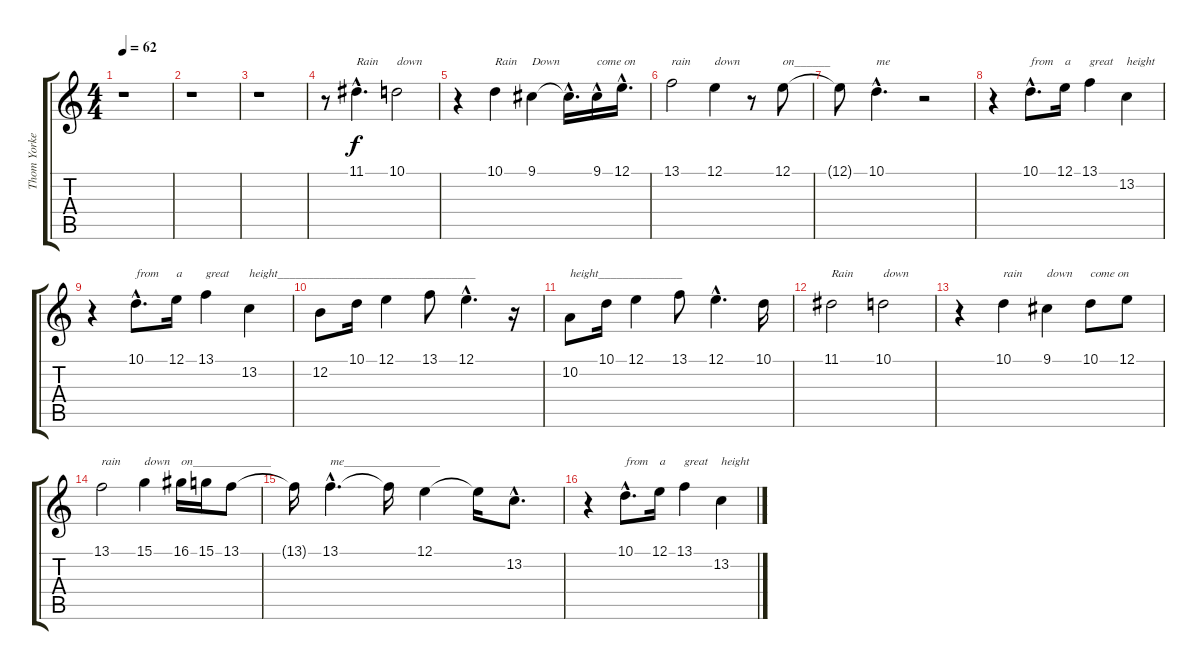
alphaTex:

\track ("Thom Yorke" "Thom Yorke") {instrument synthvoice}
\staff {score tabs}
\tuning (E4 B3 G3 D3 A2 E2) {hide}
\ts (4 4)
\tempo 62
\clef g2
\ks c
r.1{dy f} |
r.1 |
r.1 |
r.8 11.1{hac}.4{d txt "Rain"} 10.1.2{txt "down"} |
r.4 10.1.4{txt "Rain"} 9.1.4{txt "Down"} 9.1{hac t}.16{d} 9.1{hac}.16{txt "come on"} 12.1{hac}.16{d} |
13.1.2{txt "rain"} 12.1.4{txt "down"} r.8 12.1.8{txt "on______"} |
12.1{t}.8 10.1{hac}.4{d txt "me"} r.2 |
r.4 10.1{hac}.8{d txt "from"} 12.1.16{txt "a"} 13.1.4{txt "great"} 13.2.4{txt "height"} |
r.4 10.1{hac}.8{d txt "from"} 12.1.16{txt "a"} 13.1.4{txt "great"} 13.2.4{txt "height_________________________________"} |
12.2.8 10.1.16 12.1.4 13.1.8 12.1{hac}.4{d} r.16 |
10.2.8{txt "height______________"} 10.1.16 12.1.4 13.1.8 12.1{hac}.4{d} 10.1.16 |
11.1.2{txt "Rain"} 10.1.2{txt "down"} |
r.4 10.1.4{txt "rain"} 9.1.4{txt "down"} 10.1.8{txt "come on"} 12.1.8 |
13.1.2{txt "rain"} 15.1.4{txt "down"} 16.1.16{txt "on_____________"} 15.1.16 13.1.8 |
13.1{t}.16 13.1{hac}.4{d txt "me________________"} 13.1{t}.16 12.1.4 12.1{t}.16 13.2{hac}.8{d} |
r.4 10.1{hac}.8{d txt "from"} 12.1.16{txt "a"} 13.1.4{txt "great"} 13.2.4{txt "height"}
